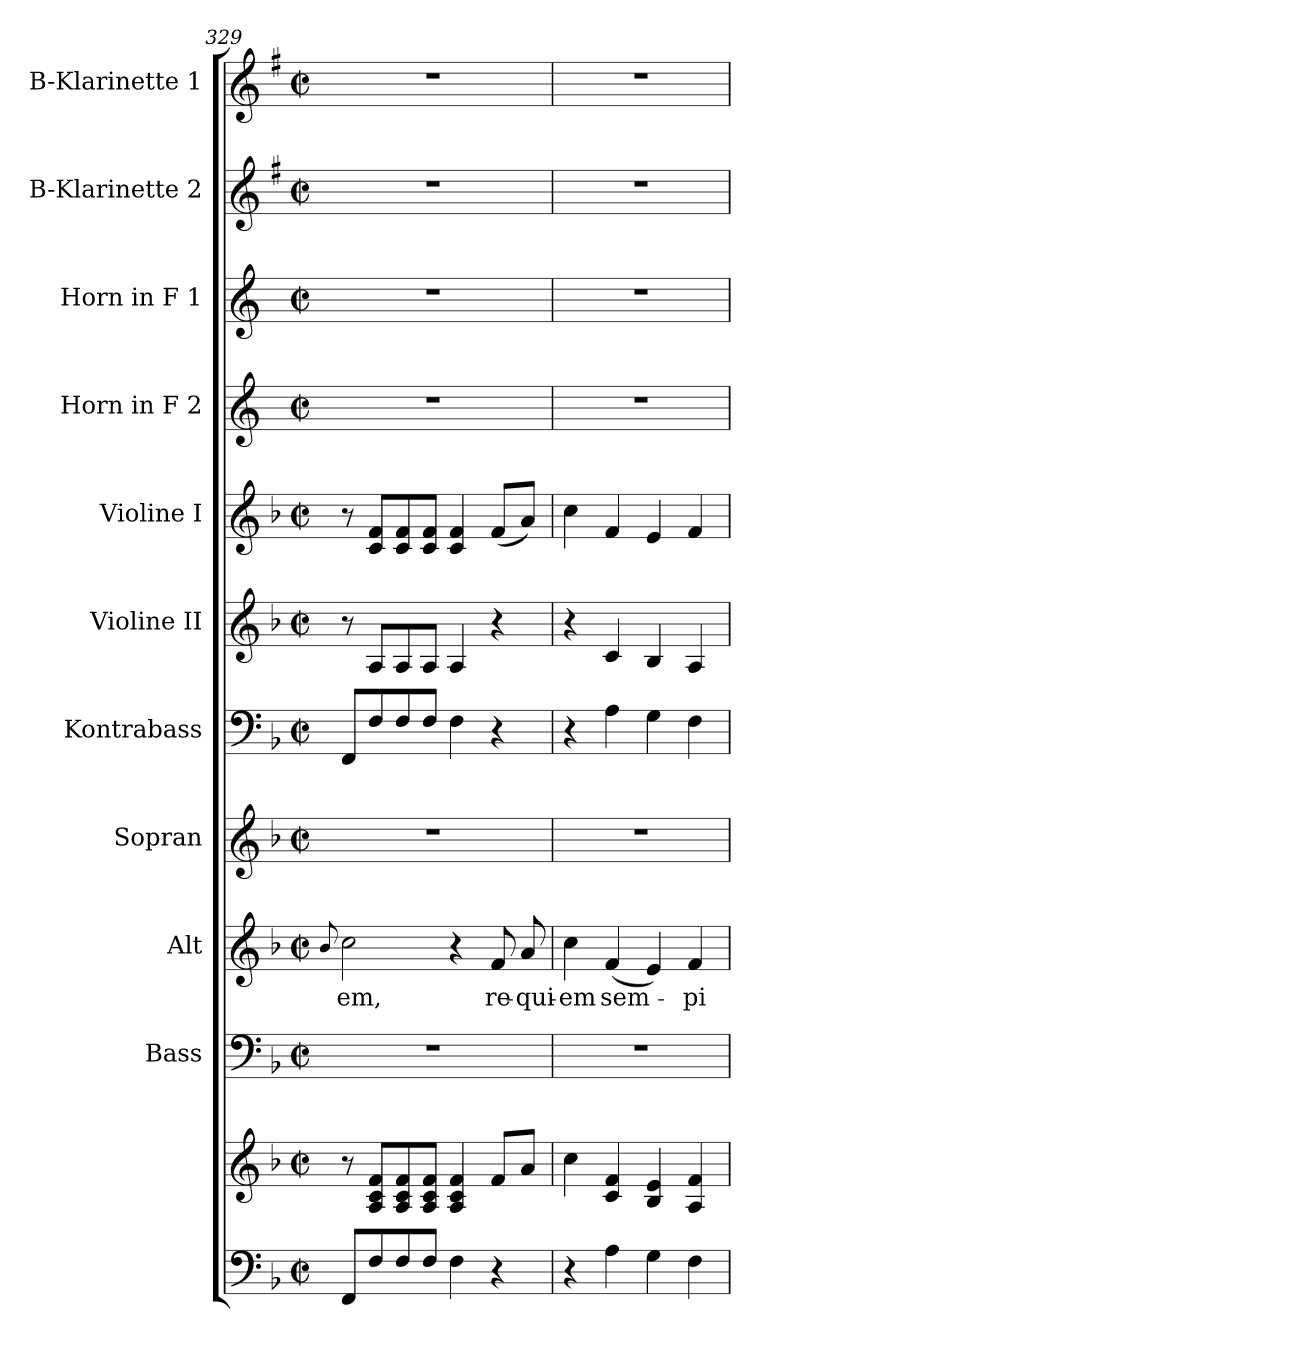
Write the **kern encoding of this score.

**kern	**kern	**kern	**kern	**text	**kern	**kern	**kern	**kern	**kern	**kern	**kern	**kern
*part11	*part11	*part10	*part9	*part9	*part8	*part7	*part6	*part5	*part4	*part3	*part2	*part1
*staff12	*staff11	*staff10	*staff9	*staff9	*staff8	*staff7	*staff6	*staff5	*staff4	*staff3	*staff2	*staff1
*	*	*I"Bass	*I"Alt	*	*I"Sopran	*I"Kontrabass	*I"Violine II	*I"Violine I	*I"Horn in F 2	*I"Horn in F 1	*I"B-Klarinette 2	*I"B-Klarinette 1
*	*	*I'B.	*I'A.	*	*I'S.	*I'Kb.	*I'Vl. II	*I'Vl. I	*	*	*I'B Kl. 2	*I'B Kl. 1
*clefF4	*clefG2	*clefF4	*clefG2	*	*clefG2	*clefF4	*clefG2	*clefG2	*clefG2	*clefG2	*clefG2	*clefG2
*	*	*	*	*	*	*ITrd7c12	*	*	*ITrd4c7	*ITrd4c7	*ITrd1c2	*ITrd1c2
*k[b-]	*k[b-]	*k[b-]	*k[b-]	*	*k[b-]	*k[b-]	*k[b-]	*k[b-]	*k[b-]	*k[b-]	*k[b-]	*k[b-]
*F:	*F:	*F:	*F:	*	*F:	*F:	*F:	*F:	*F:	*F:	*F:	*F:
*M2/2	*M2/2	*M2/2	*M2/2	*	*M2/2	*M2/2	*M2/2	*M2/2	*M2/2	*M2/2	*M2/2	*M2/2
*met(c|)	*met(c|)	*met(c|)	*met(c|)	*	*met(c|)	*met(c|)	*met(c|)	*met(c|)	*met(c|)	*met(c|)	*met(c|)	*met(c|)
=329	=329	=329	=329	=329	=329	=329	=329	=329	=329	=329	=329	=329
.	.	.	8qqb-/	.	.	.	.	.	.	.	.	.
!	!	!	!	!LO:LY:b	!	!	!	!	!	!	!	!
8FF/L	8r	1r	2cc\	-em,	1r	8FFF/L	8r	8r	1r	1r	1r	1r
8F/	8A/ 8c/ 8f/L	.	.	.	.	8FF/	8A/L	8c/ 8f/L	.	.	.	.
8F/	8A/ 8c/ 8f/	.	.	.	.	8FF/	8A/	8c/ 8f/	.	.	.	.
8F/J	8A/ 8c/ 8f/J	.	.	.	.	8FF/J	8A/J	8c/ 8f/J	.	.	.	.
4F\	4A/ 4c/ 4f/	.	4r	.	.	4FF\	4A/	4c/ 4f/	.	.	.	.
!	!	!	!	!LO:LY:b	!	!	!	!	!	!	!	!
4r	8f/L	.	8f/	re-	.	4r	4r	(<8f/L	.	.	.	.
!	!	!	!	!LO:LY:b	!	!	!	!	!	!	!	!
.	8a/J	.	8a/	-qui-	.	.	.	8a/J)	.	.	.	.
=330	=330	=330	=330	=330	=330	=330	=330	=330	=330	=330	=330	=330
!	!	!	!	!LO:LY:b	!	!	!	!	!	!	!	!
4r	4cc\	1r	4cc\	-em	1r	4r	4r	4cc\	1r	1r	1r	1r
!	!	!	!	!LO:LY:b	!	!	!	!	!	!	!	!
4A\	4c/ 4f/	.	(<4f/	sem-	.	4AA\	4c/	4f/	.	.	.	.
4G\	4B-/ 4e/	.	4e/)	.	.	4GG\	4B-/	4e/	.	.	.	.
!	!	!	!	!LO:LY:b	!	!	!	!	!	!	!	!
4F\	4A/ 4f/	.	4f/	-pi-	.	4FF\	4A/	4f/	.	.	.	.
=	=	=	=	=	=	=	=	=	=	=	=	=
*-	*-	*-	*-	*-	*-	*-	*-	*-	*-	*-	*-	*-
